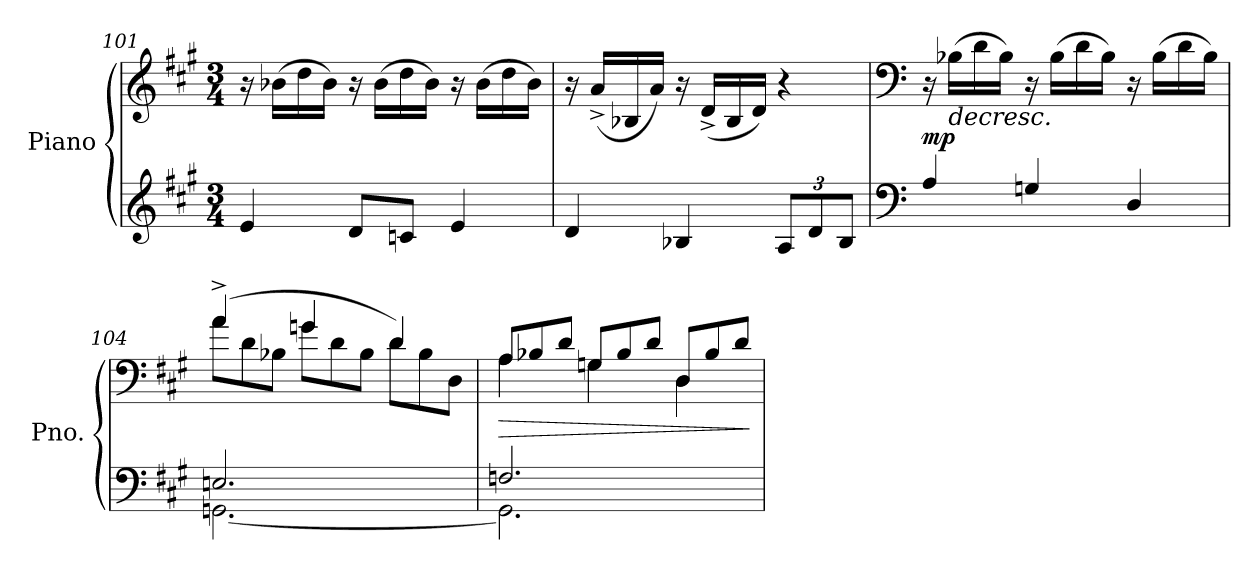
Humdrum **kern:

**kern	**kern	**dynam
*part1	*part1	*part1
*staff2	*staff1	*staff1/2
*I"Piano	*	*
*I'Pno.	*	*
!!LO:LB:g=z
*clefG2	*clefG2	*
*k[f#c#g#]	*k[f#c#g#]	*
*M3/4	*M3/4	*
=101	=101	=101
4e/	16r	.
.	(16b-X\LL	.
.	16dd\	.
.	16b-\JJ)	.
8d/L	16r	.
.	(16b-\LL	.
8cn/J	16dd\	.
.	16b-\JJ)	.
4e/	16r	.
.	(16b-\LL	.
.	16dd\	.
.	16b-\JJ)	.
=102	=102	=102
4d/	16r	.
.	(16a^/LL	.
.	16B-X/	.
.	16a/JJ)	.
4B-X/	16r	.
.	(16d^/LL	.
.	16B-/	.
.	16d/JJ)	.
*Xbrackettup	*	*
12A/L	4r	.
12d/	.	.
12B-/J	.	.
=103	=103	=103
*clefF4	*clefF4	*
!	!	!LO:DY:a=2
4A/	16r	mp
!	!	!LO:HP:b
.	(16B-X\LL	>
.	16d\	.
.	16B-\JJ)	.
4Gn/	16r	.
.	(16B-\LL	.
.	16d\	.
.	16B-\JJ)	.
4D/	16r	.
.	(16B-\LL	.
.	16d\	.
.	16B-\JJ)	.
=104	=104	=104
*^	*^	*
*	*	*	*Xtuplet	*
2.En/	[2.GGn\	(4a^/	12a\L	.
.	.	.	12d\	.
.	.	.	12B-X\J	.
.	.	4gn/	12g\L	.
.	.	.	12d\	.
.	.	.	12B-\J	.
.	.	4d/)	12d\L	.
.	.	.	12B-\	.
.	.	.	12D\J	.
!!LO:PB:g=z	!!
=105	=105	=105	=105	=105
*	*	*MM140	*	*
!	!	!	!	!LO:HP:b
2.Fn/	2.GG\]	12A/L	4A\	>
.	.	12B-X/	.	.
.	.	12d/J	.	.
*	*	*MM130	*	*
.	.	12Gn/L	4G\	.
.	.	12B-/	.	.
.	.	12d/J	.	.
*	*	*MM120	*	*
.	.	12D/L	4D\	.
.	.	12B-/	.	.
.	.	12d/J	.	.
*v	*v	*	*	*
*	*v	*v	*
.	.	] ]
=	=	=
*-	*-	*-
